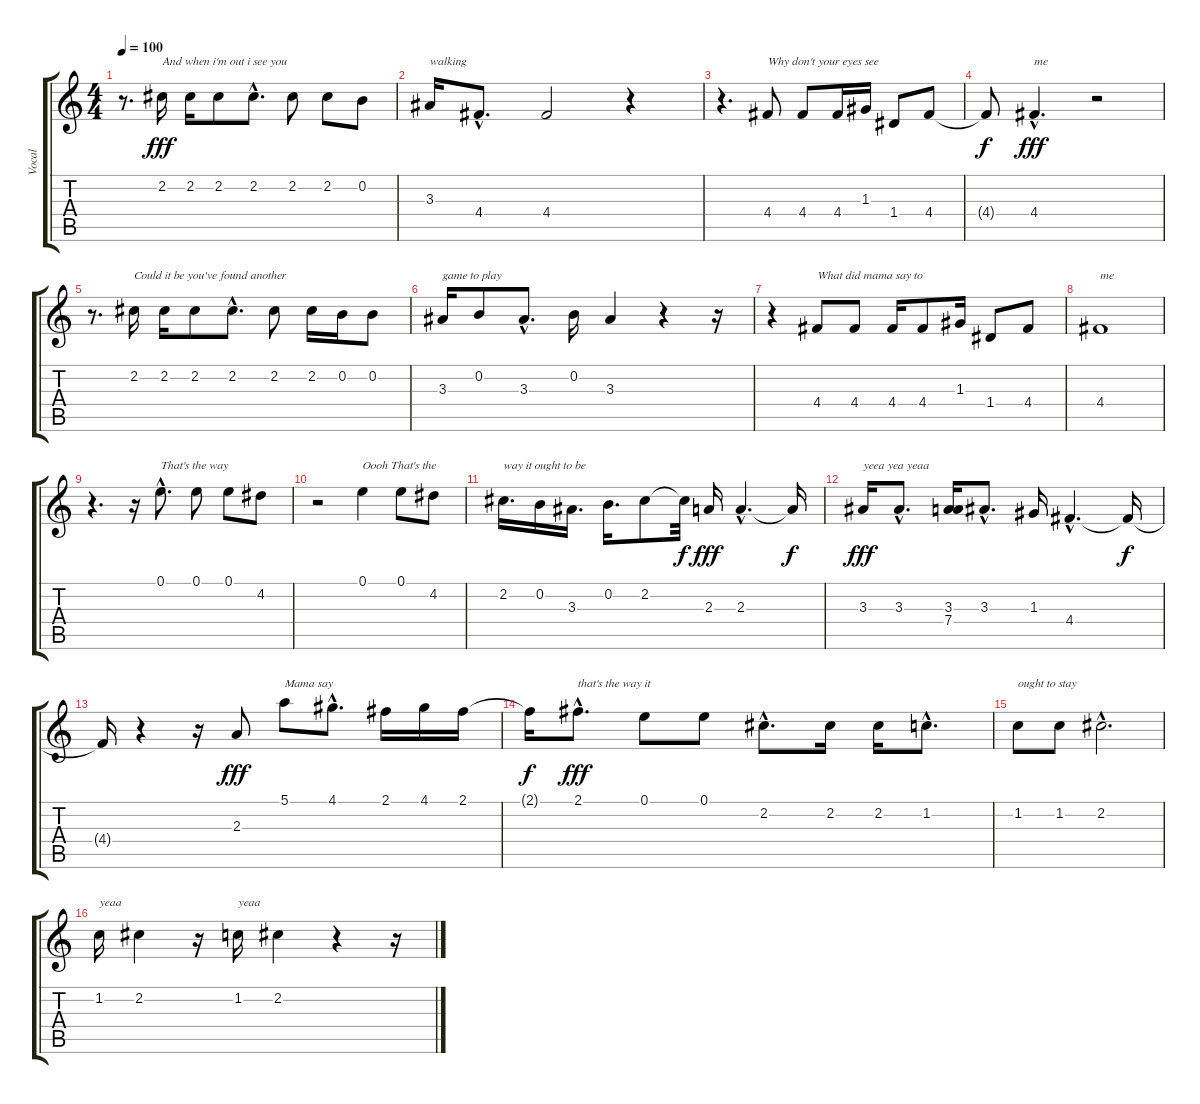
\track ("Vocal" "Vocal") {instrument distortionguitar}
\staff {score tabs}
\tuning (E4 B3 G3 D3 A2 E2) {hide}
\ts (4 4)
\tempo 100
\clef g2
\ks c
r.8{d dy f} 2.2.16{txt "And when i'm out i see you" dy fff} 2.2.16 2.2.8 2.2{hac}.8{d} 2.2.8 2.2.8 0.2.8 |
3.3.16{txt "walking"} 4.4{hac}.8{d} 4.4.2 r.4 |
r.4{d} 4.4.8{txt "Why don't your eyes see"} 4.4.8 4.4.16 1.3.16 1.4.8 4.4.8 |
4.4{t}.8{dy f} 4.4{hac}.4{d txt "me" dy fff} r.2 |
r.8{d} 2.2.16{txt "Could it be you've found another"} 2.2.16 2.2.8 2.2{hac}.8{d} 2.2.8 2.2.16 0.2.16 0.2.8 |
3.3.16{txt "game to play"} 0.2.8 3.3{hac}.8{d} 0.2.16 3.3.4 r.4 r.16 |
r.4 4.4.8{txt "What did mama say to"} 4.4.8 4.4.16 4.4.8 1.3.16 1.4.8 4.4.8 |
4.4.1{txt "me"} |
r.4{d} r.16 0.1{hac}.8{d txt "That's the way"} 0.1.8 0.1.8 4.2.8 |
r.2 0.1.4{txt "Oooh That's the"} 0.1.8 4.2.8 |
2.2.16{d txt "way it ought to be"} 0.2.16 3.3.16{d} 0.2.16{d} 2.2.8 2.2{t}.32{dy f} 2.3.16{dy fff} 2.3{hac}.4{d} 2.3{t}.16{dy f} |
3.3.16{txt "yeea yea yeaa" dy fff} 3.3{hac}.8{d} (3.3 7.4).16 3.3{hac}.8{d} 1.3.16 4.4{hac}.4{d} 4.4{t}.16{dy f} |
4.4{t}.16 r.4 r.16 2.3.8{dy fff} 5.1.8{txt "Mama say"} 4.1{hac}.8{d} 2.1.16 4.1.16 2.1.16 |
2.1{t}.16{dy f} 2.1{hac}.8{d txt "that's the way it" dy fff} 0.1.8 0.1.8 2.2{hac}.8{d} 2.2.16 2.2.16 1.2{hac}.8{d} |
1.2.8{txt "ought to stay"} 1.2.8 2.2{hac}.2{d} |
1.2.16{txt "yeaa"} 2.2.4 r.16 1.2.16{txt "yeaa"} 2.2.4 r.4 r.16
